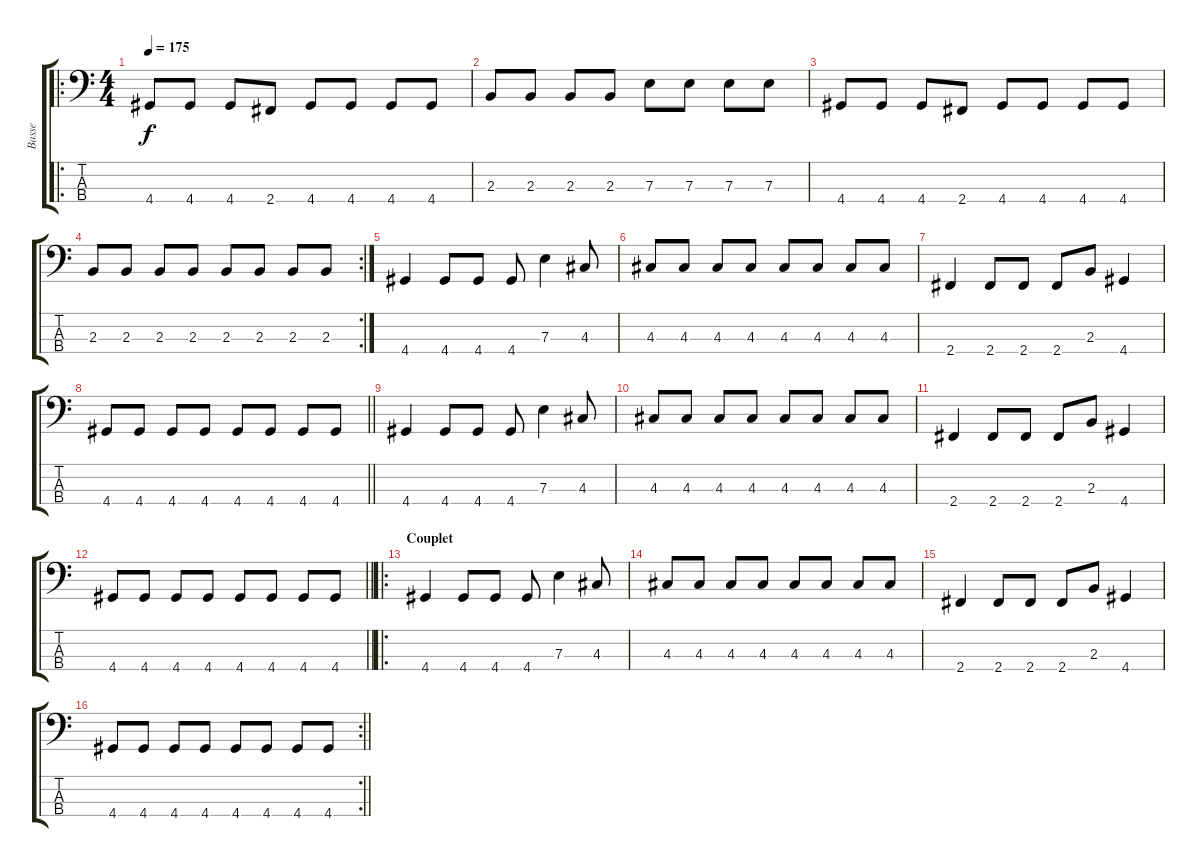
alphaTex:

\track ("Basse" "Basse") {instrument electricbassfinger}
\staff {score tabs}
\tuning (G2 D2 A1 E1) {hide}
\ro
\ts (4 4)
\tempo 175
\clef f4
\ks c
4.4.8{dy f} 4.4.8 4.4.8 2.4.8 4.4.8 4.4.8 4.4.8 4.4.8 |
2.3.8 2.3.8 2.3.8 2.3.8 7.3.8 7.3.8 7.3.8 7.3.8 |
4.4.8 4.4.8 4.4.8 2.4.8 4.4.8 4.4.8 4.4.8 4.4.8 |
\rc 2
2.3.8 2.3.8 2.3.8 2.3.8 2.3.8 2.3.8 2.3.8 2.3.8 |
4.4.4 4.4.8 4.4.8 4.4.8 7.3.4 4.3.8 |
4.3.8 4.3.8 4.3.8 4.3.8 4.3.8 4.3.8 4.3.8 4.3.8 |
2.4.4 2.4.8 2.4.8 2.4.8 2.3.8 4.4.4 |
\barLineRight lightlight
4.4.8 4.4.8 4.4.8 4.4.8 4.4.8 4.4.8 4.4.8 4.4.8 |
4.4.4 4.4.8 4.4.8 4.4.8 7.3.4 4.3.8 |
4.3.8 4.3.8 4.3.8 4.3.8 4.3.8 4.3.8 4.3.8 4.3.8 |
2.4.4 2.4.8 2.4.8 2.4.8 2.3.8 4.4.4 |
\barLineRight lightlight
4.4.8 4.4.8 4.4.8 4.4.8 4.4.8 4.4.8 4.4.8 4.4.8 |
\ro
\section ("" "Couplet")
4.4.4 4.4.8 4.4.8 4.4.8 7.3.4 4.3.8 |
4.3.8 4.3.8 4.3.8 4.3.8 4.3.8 4.3.8 4.3.8 4.3.8 |
2.4.4 2.4.8 2.4.8 2.4.8 2.3.8 4.4.4 |
\rc 2
\barLineRight lightlight
4.4.8 4.4.8 4.4.8 4.4.8 4.4.8 4.4.8 4.4.8 4.4.8
